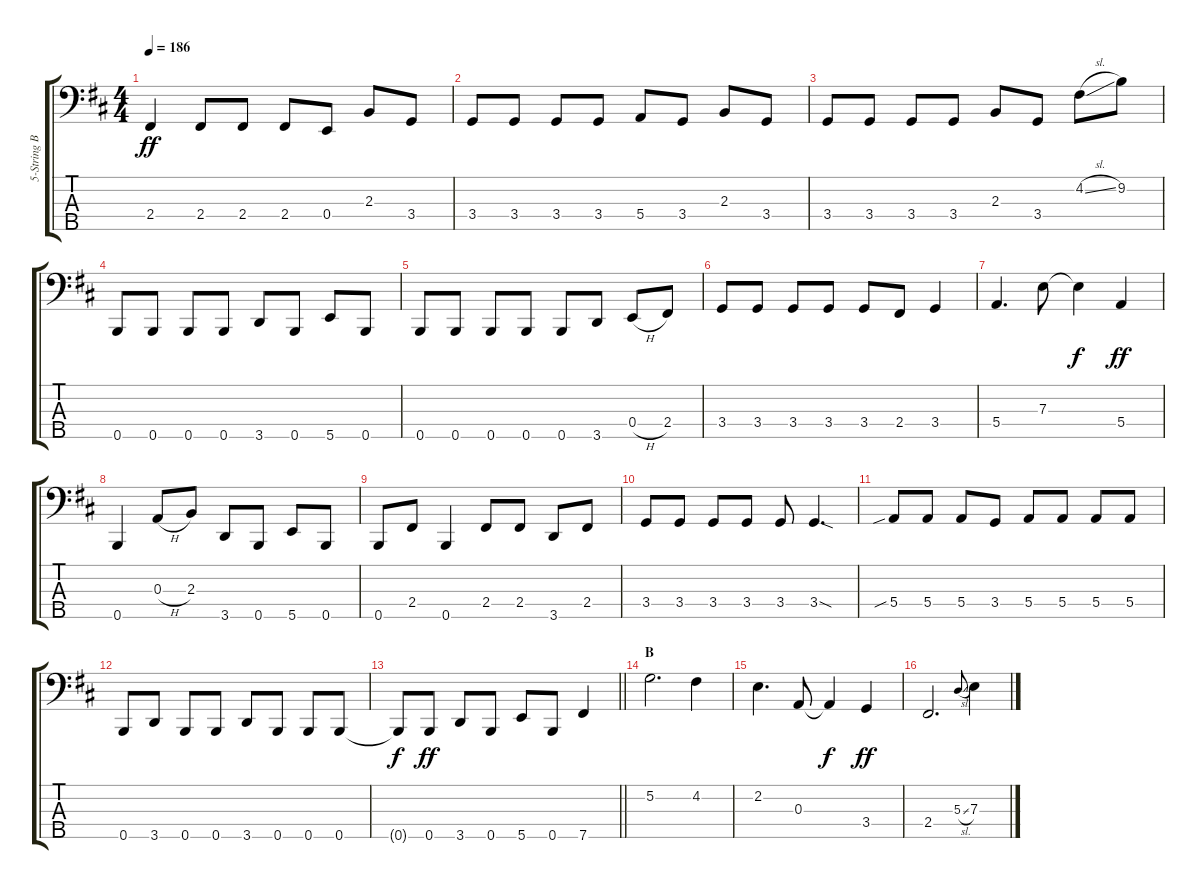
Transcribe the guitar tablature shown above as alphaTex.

\track ("5-String Bass" "5-String B") {instrument electricbasspick}
\staff {score tabs}
\tuning (G2 D2 A1 E1 B0) {hide}
\ts (4 4)
\tempo 186
\clef f4
\ks d
2.4.4{dy ff} 2.4.8 2.4.8 2.4.8 0.4.8 2.3.8 3.4.8 |
3.4.8 3.4.8 3.4.8 3.4.8 5.4.8 3.4.8 2.3.8 3.4.8 |
3.4.8 3.4.8 3.4.8 3.4.8 2.3.8 3.4.8 4.2{sl}.8 9.2.8 |
0.5.8 0.5.8 0.5.8 0.5.8 3.5.8 0.5.8 5.5.8 0.5.8 |
0.5.8 0.5.8 0.5.8 0.5.8 0.5.8 3.5.8 0.4{h}.8 2.4.8 |
3.4.8 3.4.8 3.4.8 3.4.8 3.4.8 2.4.8 3.4.4 |
5.4.4{d} 7.3.8 7.3{t}.4{dy f} 5.4.4{dy ff} |
0.5.4 0.3{h}.8 2.3.8 3.5.8 0.5.8 5.5.8 0.5.8 |
0.5.8 2.4.8 0.5.4 2.4.8 2.4.8 3.5.8 2.4.8 |
3.4.8 3.4.8 3.4.8 3.4.8 3.4.8 3.4{sod}.4{d} |
5.4{sib}.8 5.4.8 5.4.8 3.4.8 5.4.8 5.4.8 5.4.8 5.4.8 |
0.5.8 3.5.8 0.5.8 0.5.8 3.5.8 0.5.8 0.5.8 0.5.8 |
\barLineRight lightlight
0.5{t}.8{dy f} 0.5.8{dy ff} 3.5.8 0.5.8 5.5.8 0.5.8 7.5.4 |
\section ("" "B")
5.2.2{d} 4.2.4 |
2.2.4{d} 0.3.8 0.3{t}.4{dy f} 3.4.4{dy ff} |
2.4.2{d} 5.3{sl}.8{gr onbeat} 7.3.4
